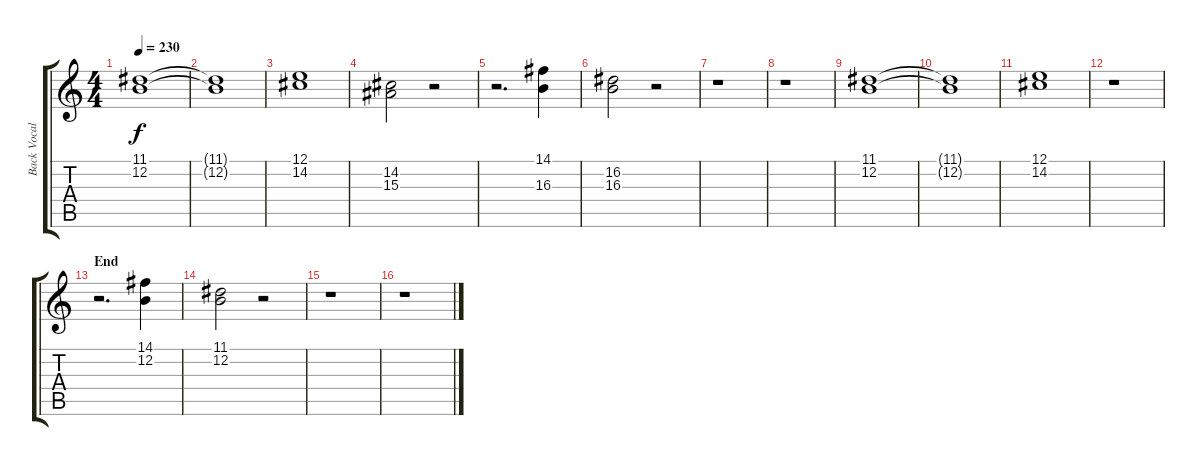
\track ("Back Vocals" "Back Vocal") {instrument flute}
\staff {score tabs}
\tuning (E4 B3 G3 D3 A2 E2) {hide}
\ts (4 4)
\tempo 230
\clef g2
\ks c
(11.1 12.2).1{dy f} |
(11.1{t} 12.2{t}).1 |
(12.1 14.2).1 |
(14.2 15.3).2 r.2 |
r.2{d} (14.1 16.3).4 |
(16.2 16.3).2 r.2 |
r.1 |
r.1 |
(11.1 12.2).1 |
(11.1{t} 12.2{t}).1 |
(12.1 14.2).1 |
r.1 |
\section ("" "End")
r.2{d} (14.1 12.2).4 |
(11.1 12.2).2 r.2 |
r.1 |
r.1
